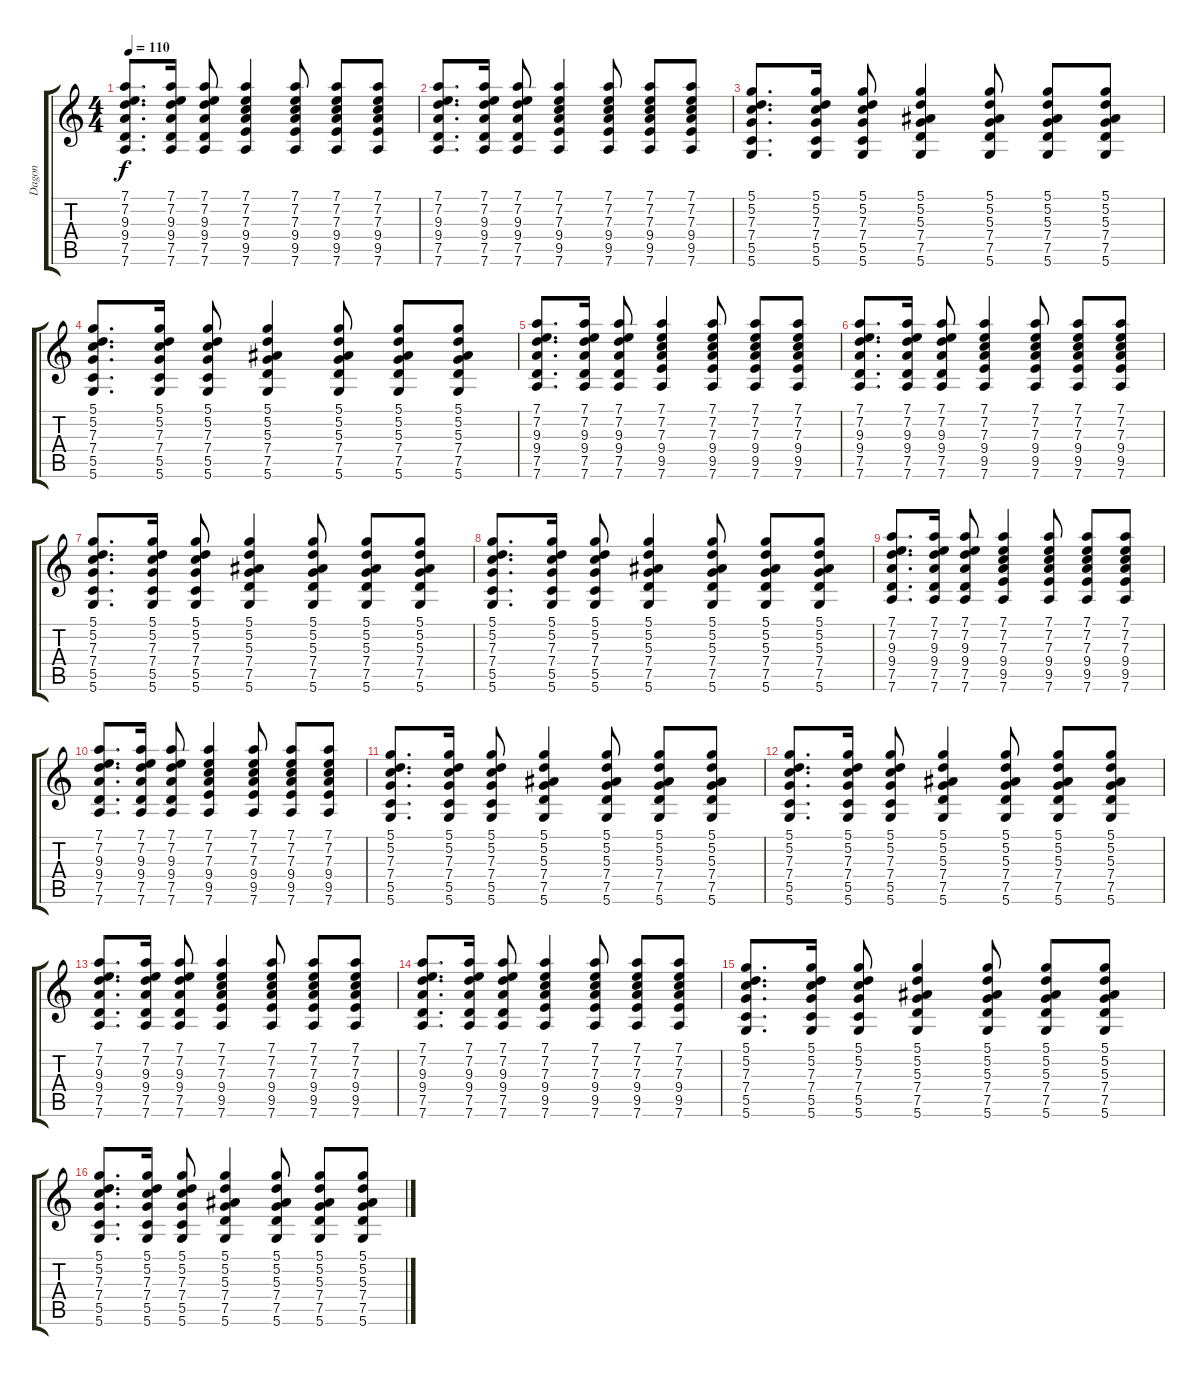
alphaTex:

\track ("Dagon" "Dagon") {instrument distortionguitar}
\staff {score tabs}
\tuning (D4 A3 F3 C3 G2 D2) {hide}
\ts (4 4)
\tempo 110
\clef g2
\ks c
(7.1 7.2 9.3 9.4 7.5 7.6).8{d dy f} (7.1 7.2 9.3 9.4 7.5 7.6).16 (7.1 7.2 9.3 9.4 7.5 7.6).8 (7.1 7.2 7.3 9.4 9.5 7.6).4 (7.1 7.2 7.3 9.4 9.5 7.6).8 (7.1 7.2 7.3 9.4 9.5 7.6).8 (7.1 7.2 7.3 9.4 9.5 7.6).8 |
(7.1 7.2 9.3 9.4 7.5 7.6).8{d} (7.1 7.2 9.3 9.4 7.5 7.6).16 (7.1 7.2 9.3 9.4 7.5 7.6).8 (7.1 7.2 7.3 9.4 9.5 7.6).4 (7.1 7.2 7.3 9.4 9.5 7.6).8 (7.1 7.2 7.3 9.4 9.5 7.6).8 (7.1 7.2 7.3 9.4 9.5 7.6).8 |
(5.1 5.2 7.3 7.4 5.5 5.6).8{d} (5.1 5.2 7.3 7.4 5.5 5.6).16 (5.1 5.2 7.3 7.4 5.5 5.6).8 (5.1 5.2 5.3 7.4 7.5 5.6).4 (5.1 5.2 5.3 7.4 7.5 5.6).8 (5.1 5.2 5.3 7.4 7.5 5.6).8 (5.1 5.2 5.3 7.4 7.5 5.6).8 |
(5.1 5.2 7.3 7.4 5.5 5.6).8{d} (5.1 5.2 7.3 7.4 5.5 5.6).16 (5.1 5.2 7.3 7.4 5.5 5.6).8 (5.1 5.2 5.3 7.4 7.5 5.6).4 (5.1 5.2 5.3 7.4 7.5 5.6).8 (5.1 5.2 5.3 7.4 7.5 5.6).8 (5.1 5.2 5.3 7.4 7.5 5.6).8 |
(7.1 7.2 9.3 9.4 7.5 7.6).8{d} (7.1 7.2 9.3 9.4 7.5 7.6).16 (7.1 7.2 9.3 9.4 7.5 7.6).8 (7.1 7.2 7.3 9.4 9.5 7.6).4 (7.1 7.2 7.3 9.4 9.5 7.6).8 (7.1 7.2 7.3 9.4 9.5 7.6).8 (7.1 7.2 7.3 9.4 9.5 7.6).8 |
(7.1 7.2 9.3 9.4 7.5 7.6).8{d} (7.1 7.2 9.3 9.4 7.5 7.6).16 (7.1 7.2 9.3 9.4 7.5 7.6).8 (7.1 7.2 7.3 9.4 9.5 7.6).4 (7.1 7.2 7.3 9.4 9.5 7.6).8 (7.1 7.2 7.3 9.4 9.5 7.6).8 (7.1 7.2 7.3 9.4 9.5 7.6).8 |
(5.1 5.2 7.3 7.4 5.5 5.6).8{d} (5.1 5.2 7.3 7.4 5.5 5.6).16 (5.1 5.2 7.3 7.4 5.5 5.6).8 (5.1 5.2 5.3 7.4 7.5 5.6).4 (5.1 5.2 5.3 7.4 7.5 5.6).8 (5.1 5.2 5.3 7.4 7.5 5.6).8 (5.1 5.2 5.3 7.4 7.5 5.6).8 |
(5.1 5.2 7.3 7.4 5.5 5.6).8{d} (5.1 5.2 7.3 7.4 5.5 5.6).16 (5.1 5.2 7.3 7.4 5.5 5.6).8 (5.1 5.2 5.3 7.4 7.5 5.6).4 (5.1 5.2 5.3 7.4 7.5 5.6).8 (5.1 5.2 5.3 7.4 7.5 5.6).8 (5.1 5.2 5.3 7.4 7.5 5.6).8 |
(7.1 7.2 9.3 9.4 7.5 7.6).8{d} (7.1 7.2 9.3 9.4 7.5 7.6).16 (7.1 7.2 9.3 9.4 7.5 7.6).8 (7.1 7.2 7.3 9.4 9.5 7.6).4 (7.1 7.2 7.3 9.4 9.5 7.6).8 (7.1 7.2 7.3 9.4 9.5 7.6).8 (7.1 7.2 7.3 9.4 9.5 7.6).8 |
(7.1 7.2 9.3 9.4 7.5 7.6).8{d} (7.1 7.2 9.3 9.4 7.5 7.6).16 (7.1 7.2 9.3 9.4 7.5 7.6).8 (7.1 7.2 7.3 9.4 9.5 7.6).4 (7.1 7.2 7.3 9.4 9.5 7.6).8 (7.1 7.2 7.3 9.4 9.5 7.6).8 (7.1 7.2 7.3 9.4 9.5 7.6).8 |
(5.1 5.2 7.3 7.4 5.5 5.6).8{d} (5.1 5.2 7.3 7.4 5.5 5.6).16 (5.1 5.2 7.3 7.4 5.5 5.6).8 (5.1 5.2 5.3 7.4 7.5 5.6).4 (5.1 5.2 5.3 7.4 7.5 5.6).8 (5.1 5.2 5.3 7.4 7.5 5.6).8 (5.1 5.2 5.3 7.4 7.5 5.6).8 |
(5.1 5.2 7.3 7.4 5.5 5.6).8{d} (5.1 5.2 7.3 7.4 5.5 5.6).16 (5.1 5.2 7.3 7.4 5.5 5.6).8 (5.1 5.2 5.3 7.4 7.5 5.6).4 (5.1 5.2 5.3 7.4 7.5 5.6).8 (5.1 5.2 5.3 7.4 7.5 5.6).8 (5.1 5.2 5.3 7.4 7.5 5.6).8 |
(7.1 7.2 9.3 9.4 7.5 7.6).8{d} (7.1 7.2 9.3 9.4 7.5 7.6).16 (7.1 7.2 9.3 9.4 7.5 7.6).8 (7.1 7.2 7.3 9.4 9.5 7.6).4 (7.1 7.2 7.3 9.4 9.5 7.6).8 (7.1 7.2 7.3 9.4 9.5 7.6).8 (7.1 7.2 7.3 9.4 9.5 7.6).8 |
(7.1 7.2 9.3 9.4 7.5 7.6).8{d} (7.1 7.2 9.3 9.4 7.5 7.6).16 (7.1 7.2 9.3 9.4 7.5 7.6).8 (7.1 7.2 7.3 9.4 9.5 7.6).4 (7.1 7.2 7.3 9.4 9.5 7.6).8 (7.1 7.2 7.3 9.4 9.5 7.6).8 (7.1 7.2 7.3 9.4 9.5 7.6).8 |
(5.1 5.2 7.3 7.4 5.5 5.6).8{d} (5.1 5.2 7.3 7.4 5.5 5.6).16 (5.1 5.2 7.3 7.4 5.5 5.6).8 (5.1 5.2 5.3 7.4 7.5 5.6).4 (5.1 5.2 5.3 7.4 7.5 5.6).8 (5.1 5.2 5.3 7.4 7.5 5.6).8 (5.1 5.2 5.3 7.4 7.5 5.6).8 |
(5.1 5.2 7.3 7.4 5.5 5.6).8{d} (5.1 5.2 7.3 7.4 5.5 5.6).16 (5.1 5.2 7.3 7.4 5.5 5.6).8 (5.1 5.2 5.3 7.4 7.5 5.6).4 (5.1 5.2 5.3 7.4 7.5 5.6).8 (5.1 5.2 5.3 7.4 7.5 5.6).8 (5.1 5.2 5.3 7.4 7.5 5.6).8
